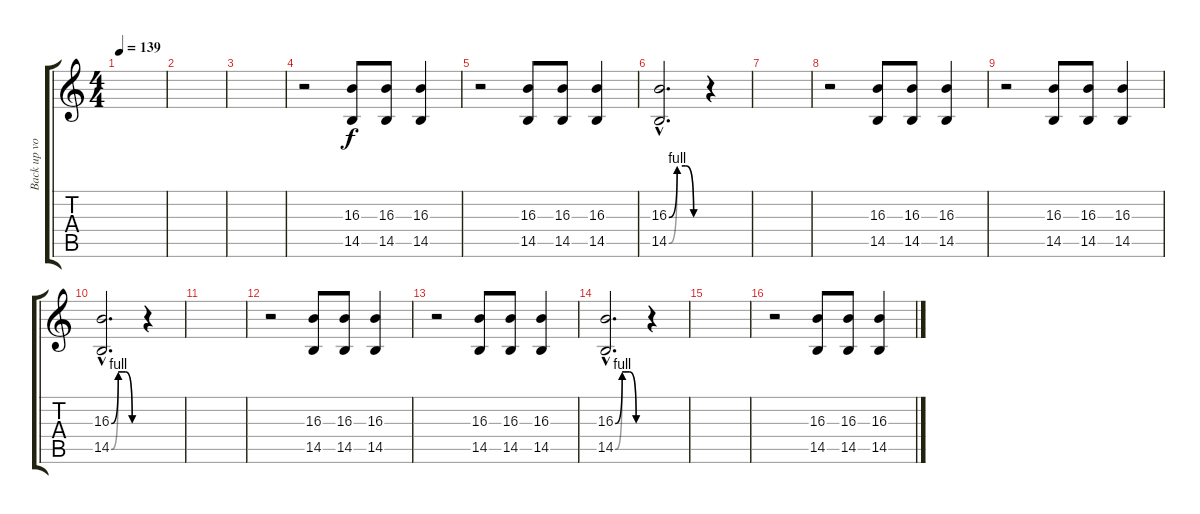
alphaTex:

\track ("Back up vocals" "Back up vo") {instrument lead2sawtooth}
\staff {score tabs}
\tuning (E4 B3 G3 D3 A2 E2) {hide}
\ts (4 4)
\tempo 139
\clef g2
\ks c
|
|
|
r.2 (16.3 14.5).8 (16.3 14.5).8 (16.3 14.5).4 |
r.2 (16.3 14.5).8 (16.3 14.5).8 (16.3 14.5).4 |
(16.3{be (custom 0 0 15 4 30 4 45 0 60 0) hac} 14.5{be (custom 0 0 15 4 30 4 45 0 60 0) hac}).2{d} r.4 |
|
r.2 (16.3 14.5).8 (16.3 14.5).8 (16.3 14.5).4 |
r.2 (16.3 14.5).8 (16.3 14.5).8 (16.3 14.5).4 |
(16.3{be (custom 0 0 15 4 30 4 45 0 60 0) hac} 14.5{be (custom 0 0 15 4 30 4 45 0 60 0) hac}).2{d} r.4 |
|
r.2 (16.3 14.5).8 (16.3 14.5).8 (16.3 14.5).4 |
r.2 (16.3 14.5).8 (16.3 14.5).8 (16.3 14.5).4 |
(16.3{be (custom 0 0 15 4 30 4 45 0 60 0) hac} 14.5{be (custom 0 0 15 4 30 4 45 0 60 0) hac}).2{d} r.4 |
|
r.2 (16.3 14.5).8 (16.3 14.5).8 (16.3 14.5).4
